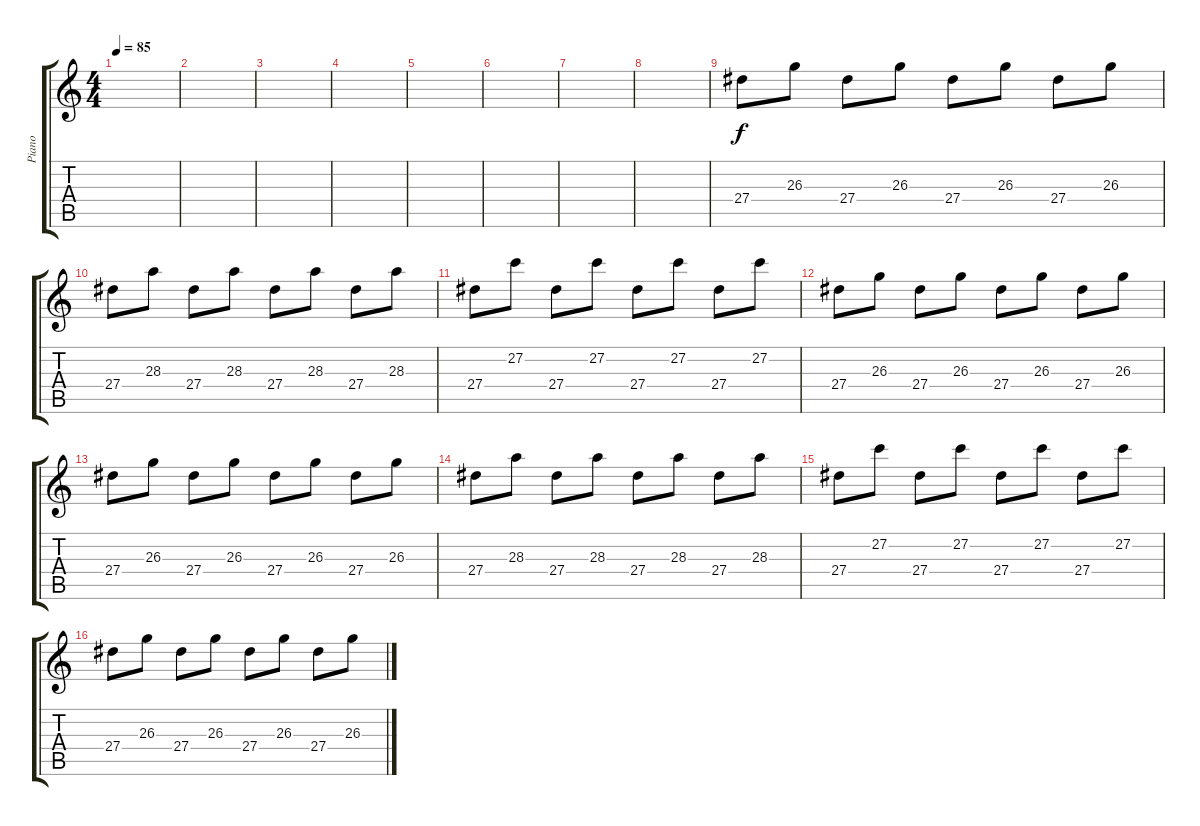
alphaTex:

\track ("Piano" "Piano") {instrument acousticgrandpiano}
\staff {score tabs}
\tuning (D4 A3 F3 C3 G2 C2) {hide}
\ts (4 4)
\tempo 85
\clef g2
\ks c
|
|
|
|
|
|
|
|
27.4.8 26.3.8 27.4.8 26.3.8 27.4.8 26.3.8 27.4.8 26.3.8 |
27.4.8 28.3.8 27.4.8 28.3.8 27.4.8 28.3.8 27.4.8 28.3.8 |
27.4.8 27.2.8 27.4.8 27.2.8 27.4.8 27.2.8 27.4.8 27.2.8 |
27.4.8 26.3.8 27.4.8 26.3.8 27.4.8 26.3.8 27.4.8 26.3.8 |
27.4.8 26.3.8 27.4.8 26.3.8 27.4.8 26.3.8 27.4.8 26.3.8 |
27.4.8 28.3.8 27.4.8 28.3.8 27.4.8 28.3.8 27.4.8 28.3.8 |
27.4.8 27.2.8 27.4.8 27.2.8 27.4.8 27.2.8 27.4.8 27.2.8 |
27.4.8 26.3.8 27.4.8 26.3.8 27.4.8 26.3.8 27.4.8 26.3.8
